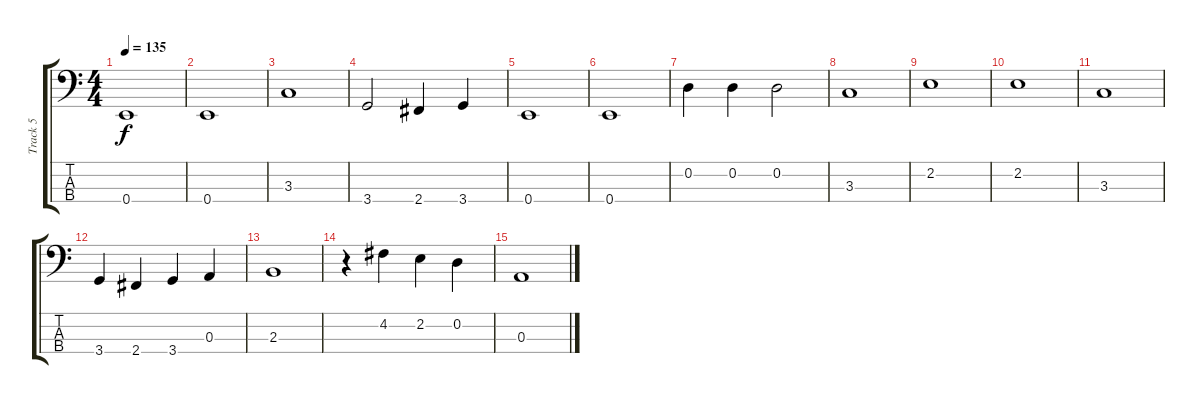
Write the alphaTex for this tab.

\track ("Track 5" "Track 5") {instrument electricbassfinger}
\staff {score tabs}
\tuning (G2 D2 A1 E1) {hide}
\ts (4 4)
\tempo 135
\clef f4
\ks c
0.4.1{dy f} |
0.4.1 |
3.3.1 |
3.4.2 2.4.4 3.4.4 |
0.4.1 |
0.4.1 |
0.2.4 0.2.4 0.2.2 |
3.3.1 |
2.2.1 |
2.2.1 |
3.3.1 |
3.4.4 2.4.4 3.4.4 0.3.4 |
2.3.1 |
r.4 4.2.4 2.2.4 0.2.4 |
0.3.1
